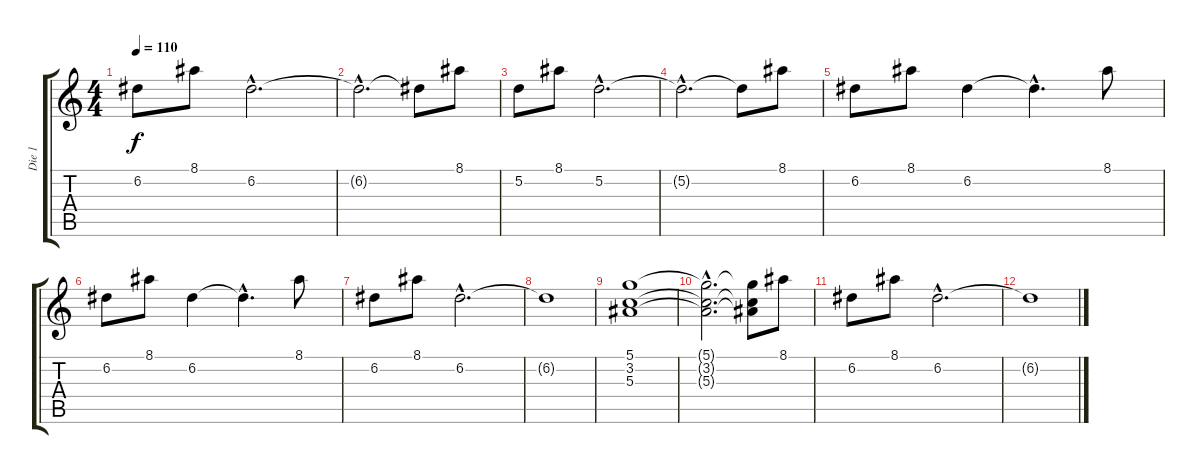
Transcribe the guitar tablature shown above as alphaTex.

\track ("Die 1" "Die 1") {instrument acousticguitarsteel}
\staff {score tabs}
\tuning (D4 A3 F3 C3 G2 D2) {hide}
\ts (4 4)
\tempo 110
\clef g2
\ks c
6.2.8{dy f} 8.1.8 6.2{hac}.2{d} |
6.2{hac t}.2{d} 6.2{t}.8 8.1.8 |
5.2.8 8.1.8 5.2{hac}.2{d} |
5.2{hac t}.2{d} 5.2{t}.8 8.1.8 |
6.2.8 8.1.8 6.2.4 6.2{hac t}.4{d} 8.1.8 |
6.2.8 8.1.8 6.2.4 6.2{hac t}.4{d} 8.1.8 |
6.2.8 8.1.8 6.2{hac}.2{d} |
6.2{t}.1 |
(5.1 3.2 5.3).1 |
(5.1{hac t} 3.2{hac t} 5.3{hac t}).2{d} (5.1{t} 3.2{t} 5.3{t}).8 8.1.8 |
6.2.8 8.1.8 6.2{hac}.2{d} |
6.2{t}.1
